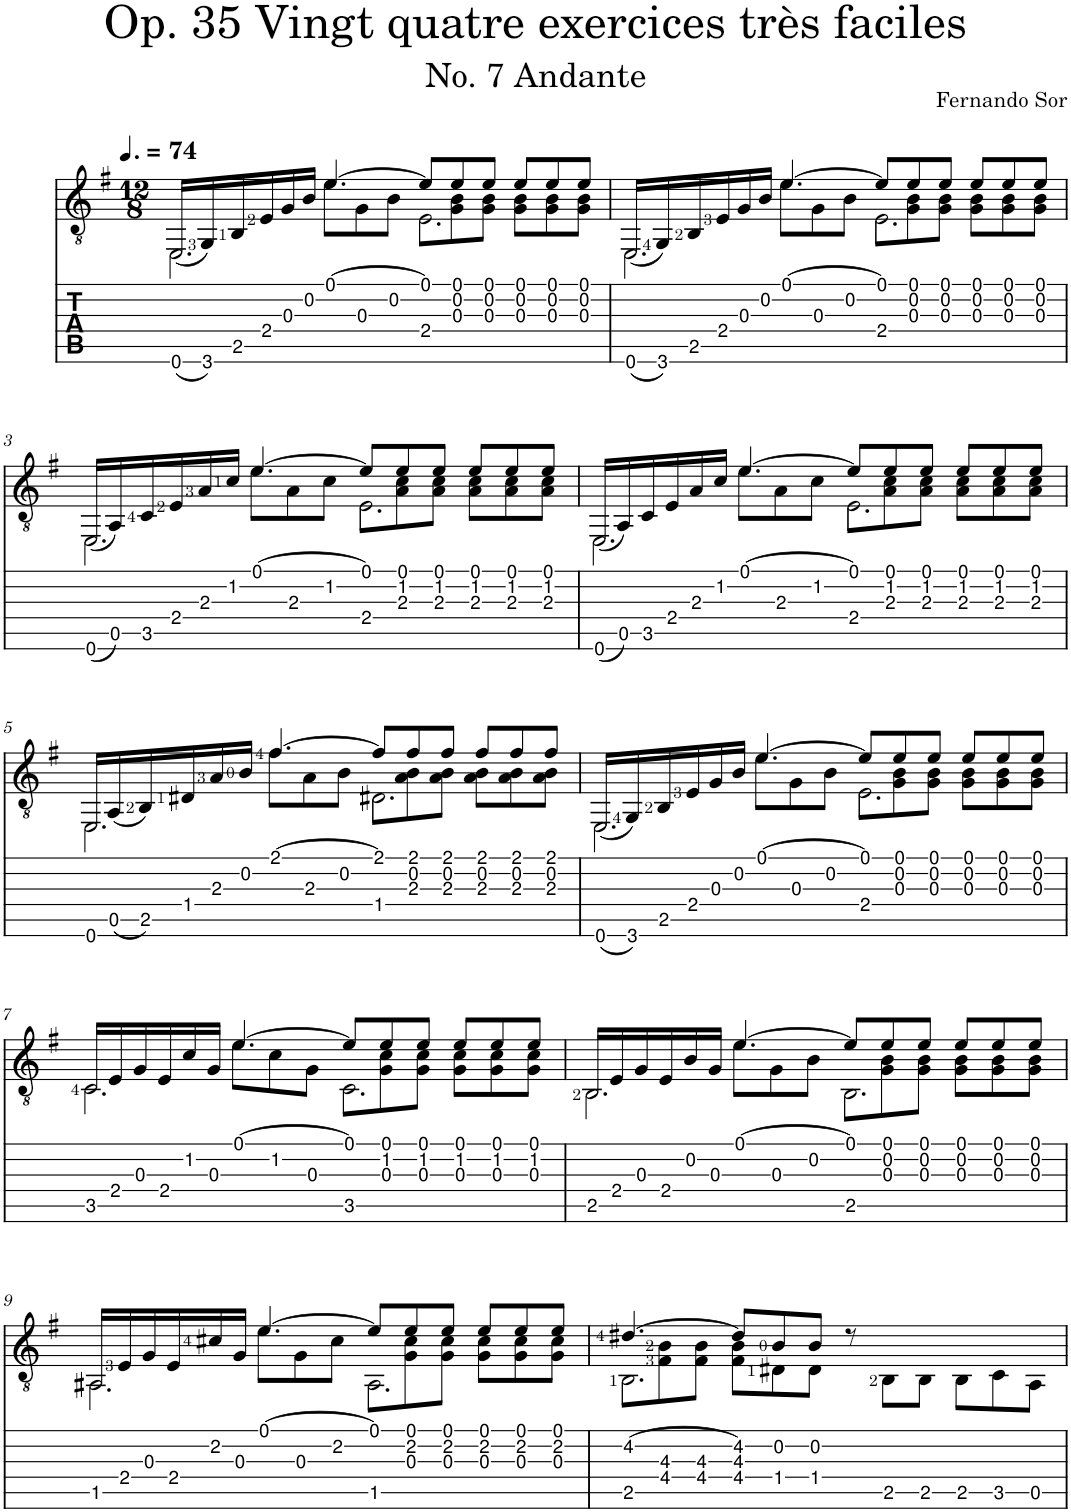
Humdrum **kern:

**kern	**kern
*part1	*part1
*staff2	*staff1
*I"Classical Guitar	*
*stria6	*stria5
*	*clefGv2
*k[f#]	*k[f#]
*e:	*e:
*M12/8	*M12/8
*MM111	*MM111
=1	=1
*^	*^
*	*^	*	*^
16EELL	2.EE	4.ryy	(<16EE/LL	2.EE\	4.ryy
16GG	.	.	16GG/)	.	.
16BB	.	.	16BB/	.	.
16E	.	.	16E/	.	.
16G	.	.	16G/	.	.
16BJJ	.	.	16B/JJ	.	.
[4.e	.	8eL	[4.e/	.	8e\L
.	.	8G	.	.	8G\
.	.	8BJ	.	.	8B\J
8eL]	2.E	8EL	8e/L]	2.E\	8E\L
8e	.	8G\ 8B\	8e/	.	8G\ 8B\
8eJ	.	8G\ 8B\J	8e/J	.	8G\ 8B\J
8eL	.	8G\ 8B\L	8e/L	.	8G\ 8B\L
8e	.	8G\ 8B\	8e/	.	8G\ 8B\
8eJ	.	8G\ 8B\J	8e/J	.	8G\ 8B\J
=2	=2	=2	=2	=2	=2
16EELL	2.EE	4.ryy	(<16EE/LL	2.EE\	4.ryy
16GG	.	.	16GG/)	.	.
16BB	.	.	16BB/	.	.
16E	.	.	16E/	.	.
16G	.	.	16G/	.	.
16BJJ	.	.	16B/JJ	.	.
[4.e	.	8eL	[4.e/	.	8e\L
.	.	8G	.	.	8G\
.	.	8BJ	.	.	8B\J
8eL]	2.E	8EL	8e/L]	2.E\	8E\L
8e	.	8G\ 8B\	8e/	.	8G\ 8B\
8eJ	.	8G\ 8B\J	8e/J	.	8G\ 8B\J
8eL	.	8G\ 8B\L	8e/L	.	8G\ 8B\L
8e	.	8G\ 8B\	8e/	.	8G\ 8B\
8eJ	.	8G\ 8B\J	8e/J	.	8G\ 8B\J
!!LO:LB:g=z	!!	!!
=3	=3	=3	=3	=3	=3
16EELL	2.EE	4.ryy	(<16EE/LL	2.EE\	4.ryy
16AA	.	.	16AA/)	.	.
16C	.	.	16C/	.	.
16E	.	.	16E/	.	.
16A	.	.	16A/	.	.
16cJJ	.	.	16c/JJ	.	.
[4.e	.	8eL	[4.e/	.	8e\L
.	.	8A	.	.	8A\
.	.	8cJ	.	.	8c\J
8eL]	2.E	8EL	8e/L]	2.E\	8E\L
8e	.	8A\ 8c\	8e/	.	8A\ 8c\
8eJ	.	8A\ 8c\J	8e/J	.	8A\ 8c\J
8eL	.	8A\ 8c\L	8e/L	.	8A\ 8c\L
8e	.	8A\ 8c\	8e/	.	8A\ 8c\
8eJ	.	8A\ 8c\J	8e/J	.	8A\ 8c\J
=4	=4	=4	=4	=4	=4
16EELL	2.EE	4.ryy	(<16EE/LL	2.EE\	4.ryy
16AA	.	.	16AA/)	.	.
16C	.	.	16C/	.	.
16E	.	.	16E/	.	.
16A	.	.	16A/	.	.
16cJJ	.	.	16c/JJ	.	.
[4.e	.	8eL	[4.e/	.	8e\L
.	.	8A	.	.	8A\
.	.	8cJ	.	.	8c\J
8eL]	2.E	8EL	8e/L]	2.E\	8E\L
8e	.	8A\ 8c\	8e/	.	8A\ 8c\
8eJ	.	8A\ 8c\J	8e/J	.	8A\ 8c\J
8eL	.	8A\ 8c\L	8e/L	.	8A\ 8c\L
8e	.	8A\ 8c\	8e/	.	8A\ 8c\
8eJ	.	8A\ 8c\J	8e/J	.	8A\ 8c\J
!!LO:LB:g=z	!!	!!
=5	=5	=5	=5	=5	=5
16EELL	2.EE	4.ryy	16EE/LL	2.EE\	4.ryy
16AA	.	.	(<16AA/	.	.
16BB	.	.	16BB/)	.	.
16D#X	.	.	16D#X/	.	.
16A	.	.	16A/	.	.
16BJJ	.	.	16B/JJ	.	.
[4.f#	.	8f#L	[4.f#/	.	8f#\L
.	.	8A	.	.	8A\
.	.	8BJ	.	.	8B\J
8f#L]	2.D#	8D#XL	8f#/L]	2.D#\	8D#X\L
8f#	.	8A\ 8B\	8f#/	.	8A\ 8B\
8f#J	.	8A\ 8B\J	8f#/J	.	8A\ 8B\J
8f#L	.	8A\ 8B\L	8f#/L	.	8A\ 8B\L
8f#	.	8A\ 8B\	8f#/	.	8A\ 8B\
8f#J	.	8A\ 8B\J	8f#/J	.	8A\ 8B\J
=6	=6	=6	=6	=6	=6
16EELL	2.EE	4.ryy	(<16EE/LL	2.EE\	4.ryy
16GG	.	.	16GG/)	.	.
16BB	.	.	16BB/	.	.
16E	.	.	16E/	.	.
16G	.	.	16G/	.	.
16BJJ	.	.	16B/JJ	.	.
[4.e	.	8eL	[4.e/	.	8e\L
.	.	8G	.	.	8G\
.	.	8BJ	.	.	8B\J
8eL]	2.E	8EL	8e/L]	2.E\	8E\L
8e	.	8G\ 8B\	8e/	.	8G\ 8B\
8eJ	.	8G\ 8B\J	8e/J	.	8G\ 8B\J
8eL	.	8G\ 8B\L	8e/L	.	8G\ 8B\L
8e	.	8G\ 8B\	8e/	.	8G\ 8B\
8eJ	.	8G\ 8B\J	8e/J	.	8G\ 8B\J
!!LO:LB:g=z	!!	!!
=7	=7	=7	=7	=7	=7
16CLL	2.C	4.ryy	16C/LL	2.C\	4.ryy
16E	.	.	16E/	.	.
16G	.	.	16G/	.	.
16E	.	.	16E/	.	.
16c	.	.	16c/	.	.
16GJJ	.	.	16G/JJ	.	.
[4.e	.	8eL	[4.e/	.	8e\L
.	.	8c	.	.	8c\
.	.	8GJ	.	.	8G\J
8eL]	2.C	8CL	8e/L]	2.C\	8C\L
8e	.	8G\ 8c\	8e/	.	8G\ 8c\
8eJ	.	8G\ 8c\J	8e/J	.	8G\ 8c\J
8eL	.	8G\ 8c\L	8e/L	.	8G\ 8c\L
8e	.	8G\ 8c\	8e/	.	8G\ 8c\
8eJ	.	8G\ 8c\J	8e/J	.	8G\ 8c\J
=8	=8	=8	=8	=8	=8
16BBLL	2.BB	4.ryy	16BB/LL	2.BB\	4.ryy
16E	.	.	16E/	.	.
16G	.	.	16G/	.	.
16E	.	.	16E/	.	.
16B	.	.	16B/	.	.
16GJJ	.	.	16G/JJ	.	.
[4.e	.	8eL	[4.e/	.	8e\L
.	.	8G	.	.	8G\
.	.	8BJ	.	.	8B\J
8eL]	2.BB	8BBL	8e/L]	2.BB\	8BB\L
8e	.	8G\ 8B\	8e/	.	8G\ 8B\
8eJ	.	8G\ 8B\J	8e/J	.	8G\ 8B\J
8eL	.	8G\ 8B\L	8e/L	.	8G\ 8B\L
8e	.	8G\ 8B\	8e/	.	8G\ 8B\
8eJ	.	8G\ 8B\J	8e/J	.	8G\ 8B\J
!!LO:LB:g=z	!!	!!
=9	=9	=9	=9	=9	=9
16AA#XLL	2.AA#	4.ryy	16AA#X/LL	2.AA#\	4.ryy
16E	.	.	16E/	.	.
16G	.	.	16G/	.	.
16E	.	.	16E/	.	.
16c#X	.	.	16c#X/	.	.
16GJJ	.	.	16G/JJ	.	.
[4.e	.	8eL	[4.e/	.	8e\L
.	.	8G	.	.	8G\
.	.	8c#J	.	.	8c#\J
8eL]	2.AA#	8AA#L	8e/L]	2.AA#\	8AA#\L
8e	.	8G\ 8c#\	8e/	.	8G\ 8c#\
8eJ	.	8G\ 8c#\J	8e/J	.	8G\ 8c#\J
8eL	.	8G\ 8c#\L	8e/L	.	8G\ 8c#\L
8e	.	8G\ 8c#\	8e/	.	8G\ 8c#\
8eJ	.	8G\ 8c#\J	8e/J	.	8G\ 8c#\J
=10	=10	=10	=10	=10	=10
[4.d#X	2.BB	8BBL	[4.d#X/	2.BB\	8BB\L
.	.	8F#\ 8B\	.	.	8F#\ 8B\
.	.	8F#\ 8B\J	.	.	8F#\ 8B\J
8d#L]	.	8F#\ 8B\L	8d#/L]	.	8F#\ 8B\L
8B	.	8D#X	8B/	.	8D#X\
8BJ	.	8D#J	8B/J	.	8D#\J
2.r	2.r	8r	2.ryy	2.ryy	8r
.	.	8BBL	.	.	8BB\L
.	.	8BBJ	.	.	8BB\J
.	.	8BBL	.	.	8BB\L
.	.	8C	.	.	8C\
.	.	8AAJ	.	.	8AA\J
*v	*v	*v	*	*	*
*	*v	*v	*v
=	=
*-	*-
